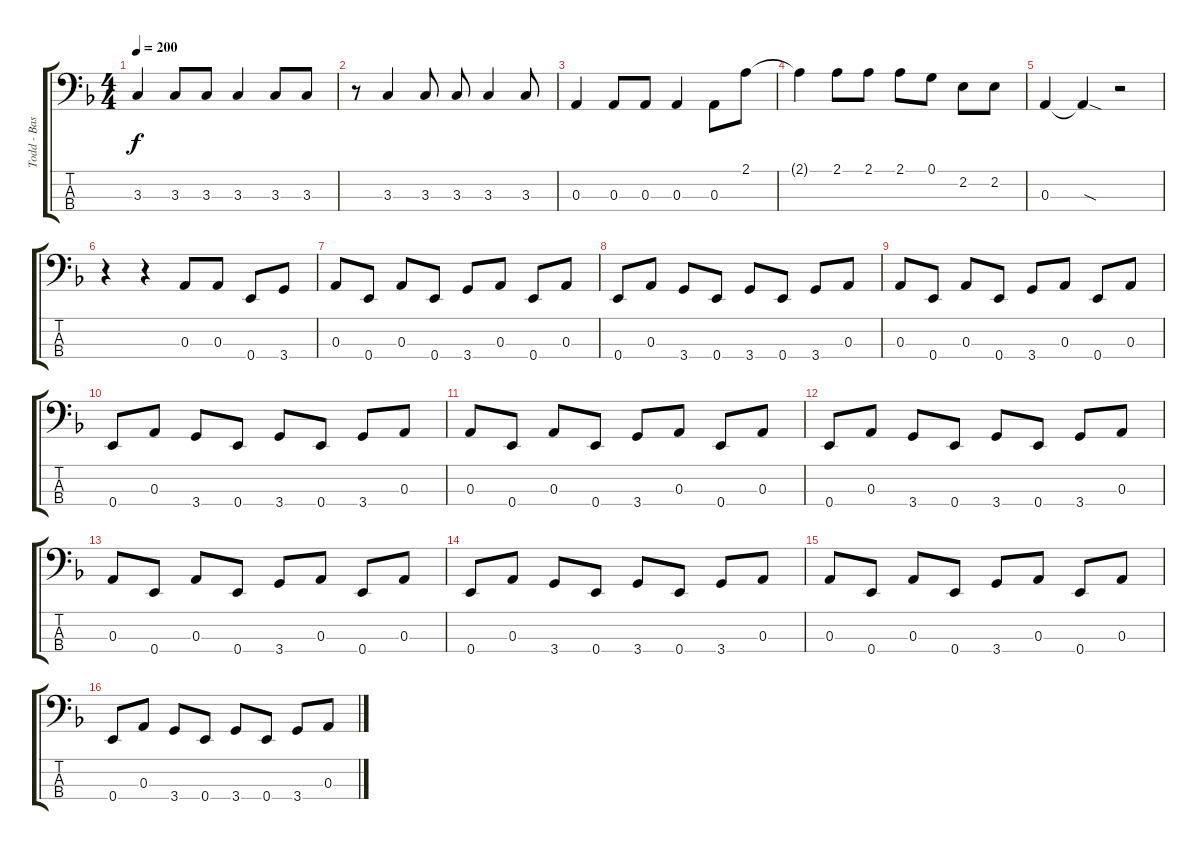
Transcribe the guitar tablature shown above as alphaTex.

\track ("Todd - Bass" "Todd - Bas") {instrument electricbasspick}
\staff {score tabs}
\tuning (G2 D2 A1 E1) {hide}
\ts (4 4)
\tempo 200
\clef f4
\ks dminor
3.3.4{dy f} 3.3.8 3.3.8 3.3.4 3.3.8 3.3.8 |
r.8 3.3.4 3.3.8 3.3.8 3.3.4 3.3.8 |
0.3.4 0.3.8 0.3.8 0.3.4 0.3.8 2.1.8 |
2.1{t}.4 2.1.8 2.1.8 2.1.8 0.1.8 2.2.8 2.2.8 |
0.3.4 0.3{sod t}.4 r.2 |
r.4 r.4 0.3.8 0.3.8 0.4.8 3.4.8 |
0.3.8 0.4.8 0.3.8 0.4.8 3.4.8 0.3.8 0.4.8 0.3.8 |
0.4.8 0.3.8 3.4.8 0.4.8 3.4.8 0.4.8 3.4.8 0.3.8 |
0.3.8 0.4.8 0.3.8 0.4.8 3.4.8 0.3.8 0.4.8 0.3.8 |
0.4.8 0.3.8 3.4.8 0.4.8 3.4.8 0.4.8 3.4.8 0.3.8 |
0.3.8 0.4.8 0.3.8 0.4.8 3.4.8 0.3.8 0.4.8 0.3.8 |
0.4.8 0.3.8 3.4.8 0.4.8 3.4.8 0.4.8 3.4.8 0.3.8 |
0.3.8 0.4.8 0.3.8 0.4.8 3.4.8 0.3.8 0.4.8 0.3.8 |
0.4.8 0.3.8 3.4.8 0.4.8 3.4.8 0.4.8 3.4.8 0.3.8 |
0.3.8 0.4.8 0.3.8 0.4.8 3.4.8 0.3.8 0.4.8 0.3.8 |
0.4.8 0.3.8 3.4.8 0.4.8 3.4.8 0.4.8 3.4.8 0.3.8
